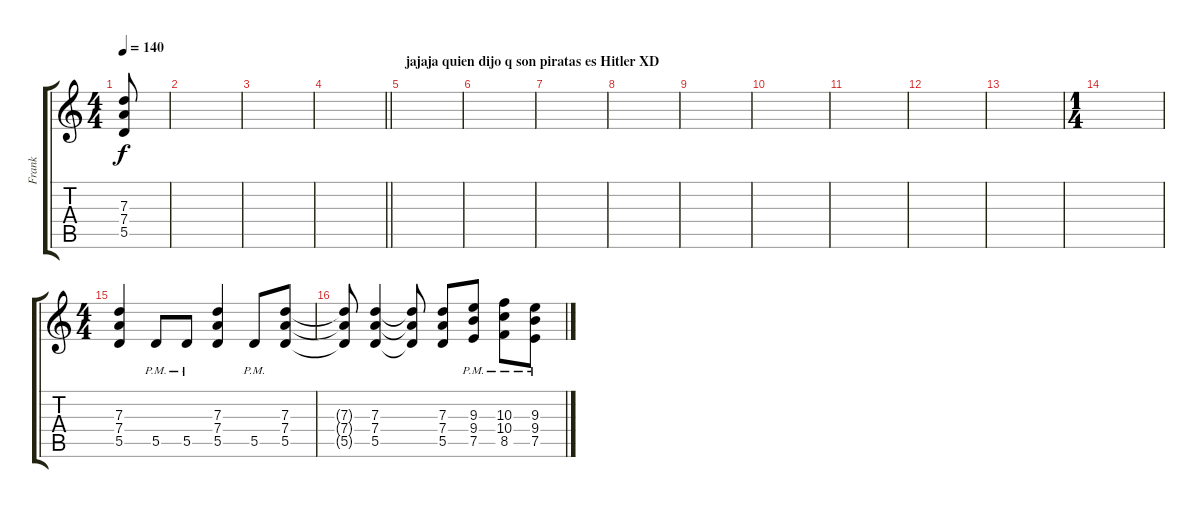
\track ("Frank" "Frank") {instrument overdrivenguitar}
\staff {score tabs}
\tuning (E4 B3 G3 D3 A2 E2) {hide}
\ts (4 4)
\tempo 140
\clef g2
\ks c
(7.3{t} 7.4{t} 5.5{t}).8{dy f} |
|
|
\barLineRight lightlight
|
\section ("" "jajaja quien dijo q son piratas es Hitler XD")
|
|
|
|
|
|
|
|
|
\ts (1 4)
|
\ts (4 4)
(7.3 7.4 5.5).4{volume 16} 5.5{pm}.8 5.5{pm}.8 (7.3 7.4 5.5).4 5.5{pm}.8 (7.3 7.4 5.5).8 |
(7.3{t} 7.4{t} 5.5{t}).8 (7.3 7.4 5.5).4 (7.3{t} 7.4{t} 5.5{t}).8 (7.3 7.4 5.5).8 (9.3 9.4 7.5{pm}).8 (10.3 10.4 8.5{pm}).8 (9.3 9.4 7.5{pm}).8
